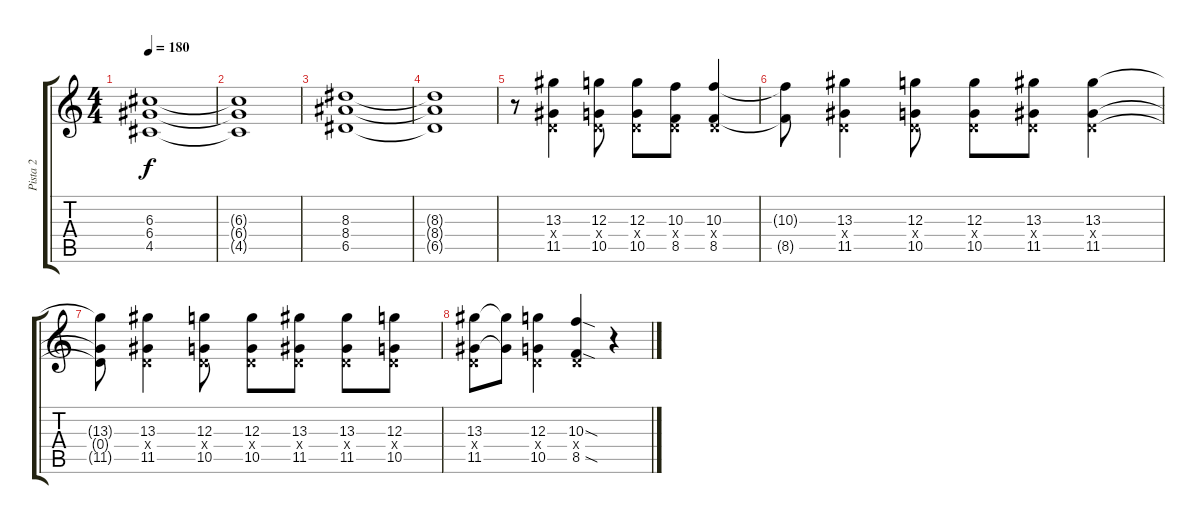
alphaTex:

\track ("Pista 2" "Pista 2") {instrument distortionguitar}
\staff {score tabs}
\tuning (E4 B3 G3 D3 A2 E2) {hide}
\ts (4 4)
\tempo 180
\clef g2
\ks c
(6.3 6.4 4.5).1{dy f} |
(6.3{t} 6.4{t} 4.5{t}).1 |
(8.3 8.4 6.5).1 |
(8.3{t} 8.4{t} 6.5{t}).1 |
r.8 (13.3 0.4{x} 11.5).4 (12.3 0.4{x} 10.5).8 (12.3 0.4{x} 10.5).8 (10.3 0.4{x} 8.5).8 (10.3 0.4{x} 8.5).4 |
(10.3{t} 8.5{t}).8 (13.3 0.4{x} 11.5).4 (12.3 0.4{x} 10.5).8 (12.3 0.4{x} 10.5).8 (13.3 0.4{x} 11.5).8 (13.3 0.4{x} 11.5).4 |
(13.3{t} 0.4{t} 11.5{t}).8 (13.3 0.4{x} 11.5).4 (12.3 0.4{x} 10.5).8 (12.3 0.4{x} 10.5).8 (13.3 0.4{x} 11.5).8 (13.3 0.4{x} 11.5).8 (12.3 0.4{x} 10.5).8 |
(13.3 0.4{x} 11.5).8 (13.3{t} 11.5{t}).8 (12.3 0.4{x} 10.5).4 (10.3{sod} 0.4{x} 8.5{sod}).4 r.4
